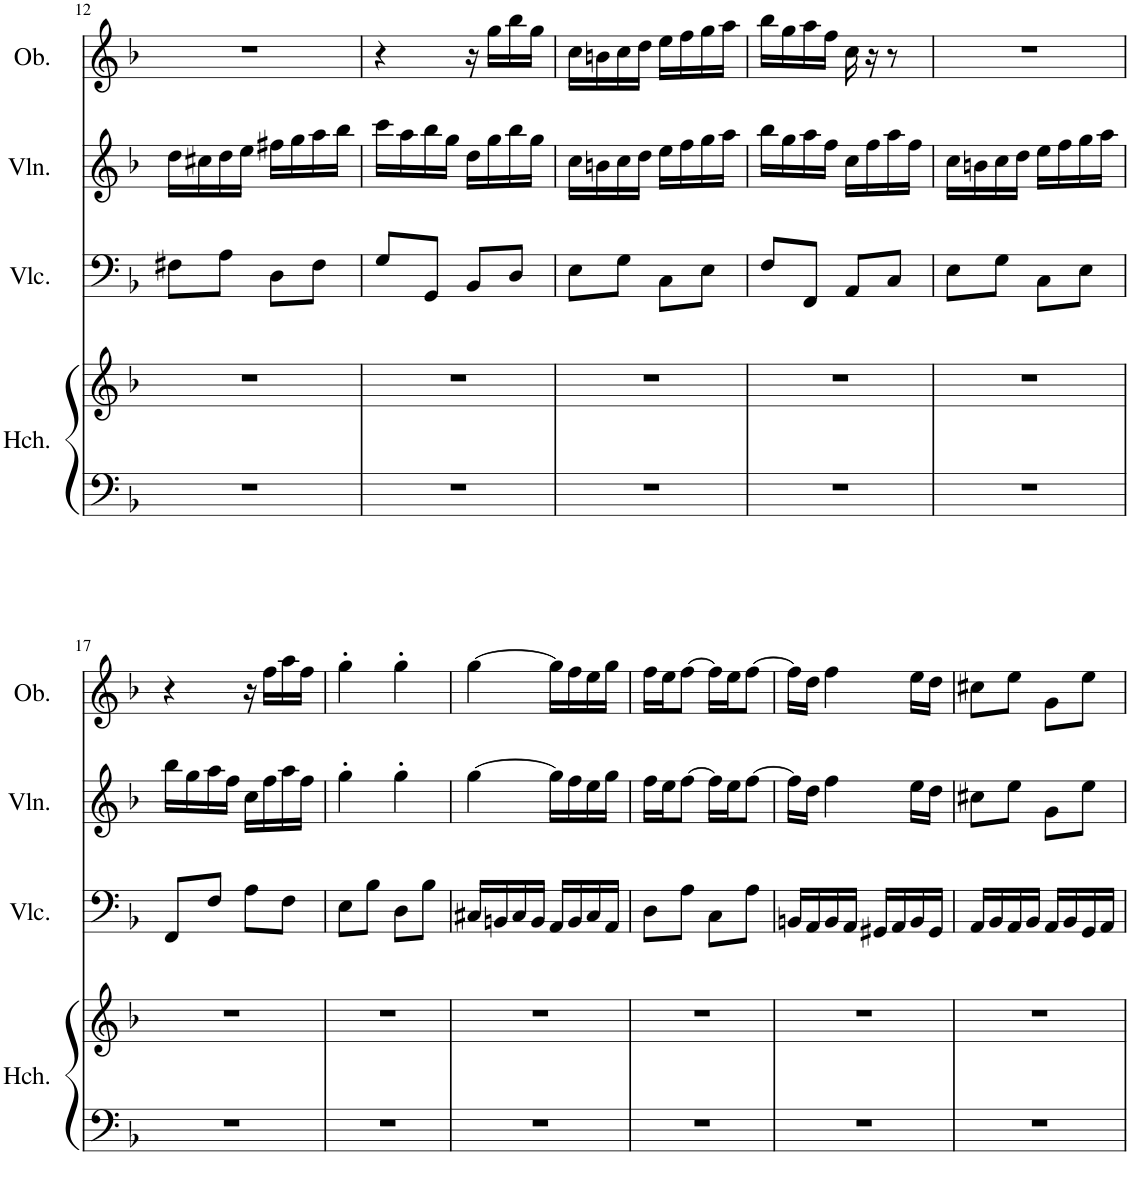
**kern	**kern	**kern	**kern	**kern
*part4	*part4	*part3	*part2	*part1
*staff5	*staff4	*staff3	*staff2	*staff1
*I"Harpsichord	*	*I"Violoncello	*I"Violin	*I"Oboe
*I'Hch.	*	*I'Vlc.	*I'Vln.	*I'Ob.
!!LO:PB:g=z
*clefF4	*clefG2	*clefF4	*clefG2	*clefG2
*k[b-]	*k[b-]	*k[b-]	*k[b-]	*k[b-]
*M2/4	*M2/4	*M2/4	*M2/4	*M2/4
=12	=12	=12	=12	=12
2r	2r	8F#X\L	16dd\LL	2r
.	.	.	16cc#X\	.
.	.	8A\J	16dd\	.
.	.	.	16ee\JJ	.
.	.	8D\L	16ff#X\LL	.
.	.	.	16gg\	.
.	.	8F#\J	16aa\	.
.	.	.	16bb-\JJ	.
=13	=13	=13	=13	=13
2r	2r	8G/L	16ccc\LL	4r
.	.	.	16aa\	.
.	.	8GG/J	16bb-\	.
.	.	.	16gg\JJ	.
.	.	8BB-/L	16dd\LL	16r
.	.	.	16gg\	16gg\LL
.	.	8D/J	16bb-\	16bb-\
.	.	.	16gg\JJ	16gg\JJ
=14	=14	=14	=14	=14
2r	2r	8E\L	16cc\LL	16cc\LL
.	.	.	16bn\	16bn\
.	.	8G\J	16cc\	16cc\
.	.	.	16dd\JJ	16dd\JJ
.	.	8C\L	16ee\LL	16ee\LL
.	.	.	16ff\	16ff\
.	.	8E\J	16gg\	16gg\
.	.	.	16aa\JJ	16aa\JJ
=15	=15	=15	=15	=15
2r	2r	8F/L	16bb-\LL	16bb-\LL
.	.	.	16gg\	16gg\
.	.	8FF/J	16aa\	16aa\
.	.	.	16ff\JJ	16ff\JJ
.	.	8AA/L	16cc\LL	16cc\
.	.	.	16ff\	16r
.	.	8C/J	16aa\	8r
.	.	.	16ff\JJ	.
=16	=16	=16	=16	=16
2r	2r	8E\L	16cc\LL	2r
.	.	.	16bn\	.
.	.	8G\J	16cc\	.
.	.	.	16dd\JJ	.
.	.	8C\L	16ee\LL	.
.	.	.	16ff\	.
.	.	8E\J	16gg\	.
.	.	.	16aa\JJ	.
!!LO:LB:g=z
=17	=17	=17	=17	=17
2r	2r	8FF/L	16bb-\LL	4r
.	.	.	16gg\	.
.	.	8F/J	16aa\	.
.	.	.	16ff\JJ	.
.	.	8A\L	16cc\LL	16r
.	.	.	16ff\	16ff\LL
.	.	8F\J	16aa\	16aa\
.	.	.	16ff\JJ	16ff\JJ
=18	=18	=18	=18	=18
2r	2r	8E\L	4gg'\	4gg'\
.	.	8B-\J	.	.
.	.	8D\L	4gg'\	4gg'\
.	.	8B-\J	.	.
=19	=19	=19	=19	=19
2r	2r	16C#X/LL	[4gg\	[4gg\
.	.	16BBn/	.	.
.	.	16C#/	.	.
.	.	16BB/JJ	.	.
.	.	16AA/LL	16gg\LL]	16gg\LL]
.	.	16BB/	16ff\	16ff\
.	.	16C#/	16ee\	16ee\
.	.	16AA/JJ	16gg\JJ	16gg\JJ
=20	=20	=20	=20	=20
2r	2r	8D\L	16ff\LL	16ff\LL
.	.	.	16ee\J	16ee\J
.	.	8A\J	[8ff\J	[8ff\J
.	.	8C\L	16ff\LL]	16ff\LL]
.	.	.	16ee\J	16ee\J
.	.	8A\J	[8ff\J	[8ff\J
=21	=21	=21	=21	=21
2r	2r	16BBn/LL	16ff\LL]	16ff\LL]
.	.	16AA/	16dd\JJ	16dd\JJ
.	.	16BB/	4ff\	4ff\
.	.	16AA/JJ	.	.
.	.	16GG#X/LL	.	.
.	.	16AA/	.	.
.	.	16BB/	16ee\LL	16ee\LL
.	.	16GG#/JJ	16dd\JJ	16dd\JJ
=22	=22	=22	=22	=22
2r	2r	16AA/LL	8cc#X\L	8cc#X\L
.	.	16BB-/	.	.
.	.	16AA/	8ee\J	8ee\J
.	.	16BB-/JJ	.	.
.	.	16AA/LL	8g\L	8g\L
.	.	16BB-/	.	.
.	.	16GG/	8ee\J	8ee\J
.	.	16AA/JJ	.	.
=	=	=	=	=
*-	*-	*-	*-	*-
